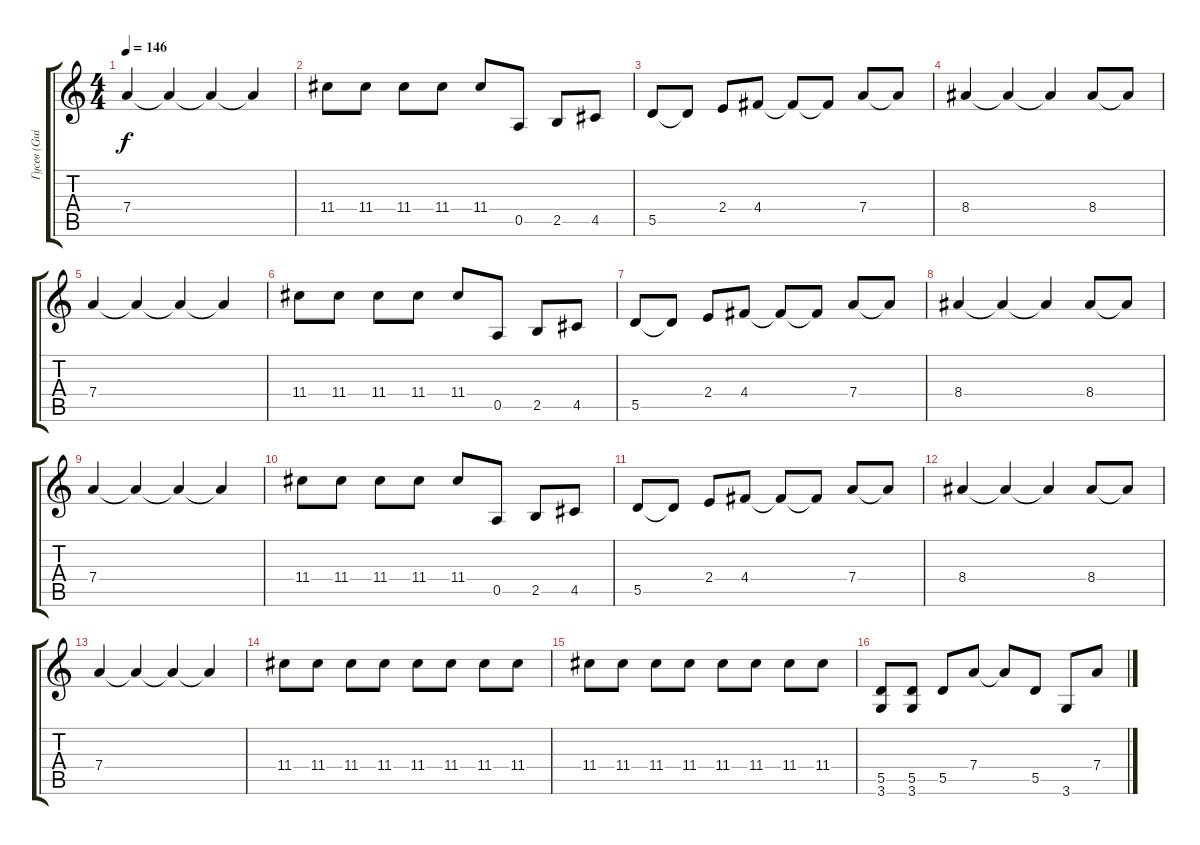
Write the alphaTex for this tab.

\track ("Гусев (Guitar 2)" "Гусев (Gui") {instrument distortionguitar}
\staff {score tabs}
\tuning (E4 B3 G3 D3 A2 E2) {hide}
\ts (4 4)
\tempo 146
\clef g2
\ks c
7.4.4{dy f} 7.4{t}.4 7.4{t}.4 7.4{t}.4 |
11.4.8 11.4.8 11.4.8 11.4.8 11.4.8 0.5.8 2.5.8 4.5.8 |
5.5.8 5.5{t}.8 2.4.8 4.4.8 4.4{t}.8 4.4{t}.8 7.4.8 7.4{t}.8 |
8.4.4 8.4{t}.4 8.4{t}.4 8.4.8 8.4{t}.8 |
7.4.4 7.4{t}.4 7.4{t}.4 7.4{t}.4 |
11.4.8 11.4.8 11.4.8 11.4.8 11.4.8 0.5.8 2.5.8 4.5.8 |
5.5.8 5.5{t}.8 2.4.8 4.4.8 4.4{t}.8 4.4{t}.8 7.4.8 7.4{t}.8 |
8.4.4 8.4{t}.4 8.4{t}.4 8.4.8 8.4{t}.8 |
7.4.4 7.4{t}.4 7.4{t}.4 7.4{t}.4 |
11.4.8 11.4.8 11.4.8 11.4.8 11.4.8 0.5.8 2.5.8 4.5.8 |
5.5.8 5.5{t}.8 2.4.8 4.4.8 4.4{t}.8 4.4{t}.8 7.4.8 7.4{t}.8 |
8.4.4 8.4{t}.4 8.4{t}.4 8.4.8 8.4{t}.8 |
7.4.4 7.4{t}.4 7.4{t}.4 7.4{t}.4 |
11.4.8 11.4.8 11.4.8 11.4.8 11.4.8 11.4.8 11.4.8 11.4.8 |
11.4.8 11.4.8 11.4.8 11.4.8 11.4.8 11.4.8 11.4.8 11.4.8 |
(5.5 3.6).8 (5.5 3.6).8 5.5.8 7.4.8 7.4{t}.8 5.5.8 3.6.8 7.4.8
